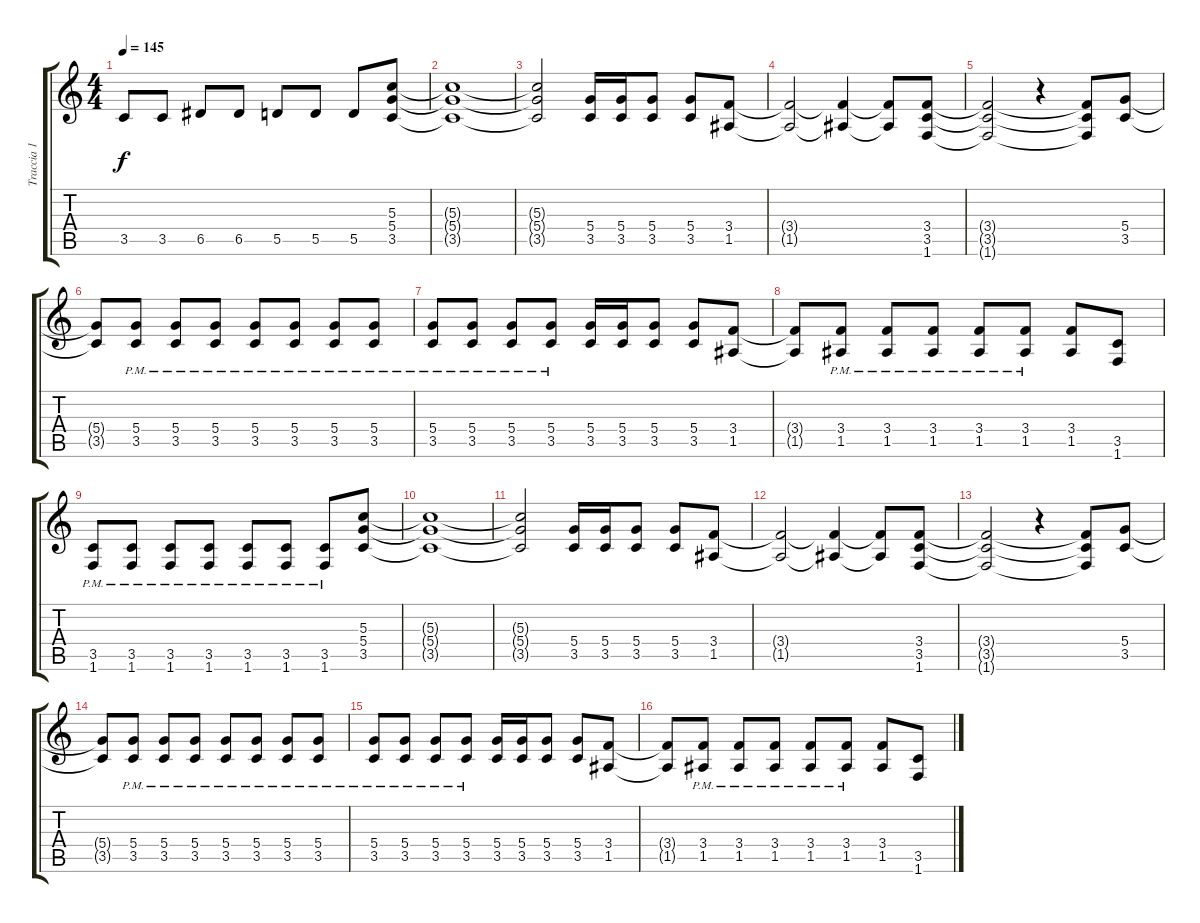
\track ("Traccia 1" "Traccia 1") {instrument distortionguitar}
\staff {score tabs}
\tuning (E4 B3 G3 D3 A2 E2) {hide}
\ts (4 4)
\tempo 145
\clef g2
\ks c
3.5.8{dy f} 3.5.8 6.5.8 6.5.8 5.5.8 5.5.8 5.5.8 (5.3 5.4 3.5).8 |
(5.3{t} 5.4{t} 3.5{t}).1 |
(5.3{t} 5.4{t} 3.5{t}).2 (5.4 3.5).16 (5.4 3.5).16 (5.4 3.5).8 (5.4 3.5).8 (3.4 1.5).8 |
(3.4{t} 1.5{t}).2 (3.4{t} 1.5{t}).4 (3.4{t} 1.5{t}).8 (3.4 3.5 1.6).8 |
(3.4{t} 3.5{t} 1.6{t}).2 r.4 (3.4{t} 3.5{t} 1.6{t}).8 (5.4 3.5).8 |
(5.4{t} 3.5{t}).8 (5.4 3.5{pm}).8 (5.4 3.5{pm}).8 (5.4 3.5{pm}).8 (5.4 3.5{pm}).8 (5.4 3.5{pm}).8 (5.4 3.5{pm}).8 (5.4 3.5{pm}).8 |
(5.4{pm} 3.5).8 (5.4{pm} 3.5).8 (5.4{pm} 3.5).8 (5.4{pm} 3.5).8 (5.4 3.5).16 (5.4 3.5).16 (5.4 3.5).8 (5.4 3.5).8 (3.4 1.5).8 |
(3.4{t} 1.5{t}).8 (3.4 1.5{pm}).8 (3.4 1.5{pm}).8 (3.4 1.5{pm}).8 (3.4 1.5{pm}).8 (3.4 1.5{pm}).8 (3.4 1.5).8 (3.5 1.6).8 |
(3.5 1.6{pm}).8 (3.5 1.6{pm}).8 (3.5 1.6{pm}).8 (3.5 1.6{pm}).8 (3.5 1.6{pm}).8 (3.5 1.6{pm}).8 (3.5 1.6{pm}).8 (5.3 5.4 3.5).8 |
(5.3{t} 5.4{t} 3.5{t}).1 |
(5.3{t} 5.4{t} 3.5{t}).2 (5.4 3.5).16 (5.4 3.5).16 (5.4 3.5).8 (5.4 3.5).8 (3.4 1.5).8 |
(3.4{t} 1.5{t}).2 (3.4{t} 1.5{t}).4 (3.4{t} 1.5{t}).8 (3.4 3.5 1.6).8 |
(3.4{t} 3.5{t} 1.6{t}).2 r.4 (3.4{t} 3.5{t} 1.6{t}).8 (5.4 3.5).8 |
(5.4{t} 3.5{t}).8 (5.4 3.5{pm}).8 (5.4 3.5{pm}).8 (5.4 3.5{pm}).8 (5.4 3.5{pm}).8 (5.4 3.5{pm}).8 (5.4 3.5{pm}).8 (5.4 3.5{pm}).8 |
(5.4{pm} 3.5).8 (5.4{pm} 3.5).8 (5.4{pm} 3.5).8 (5.4{pm} 3.5).8 (5.4 3.5).16 (5.4 3.5).16 (5.4 3.5).8 (5.4 3.5).8 (3.4 1.5).8 |
(3.4{t} 1.5{t}).8 (3.4 1.5{pm}).8 (3.4 1.5{pm}).8 (3.4 1.5{pm}).8 (3.4 1.5{pm}).8 (3.4 1.5{pm}).8 (3.4 1.5).8 (3.5 1.6).8
